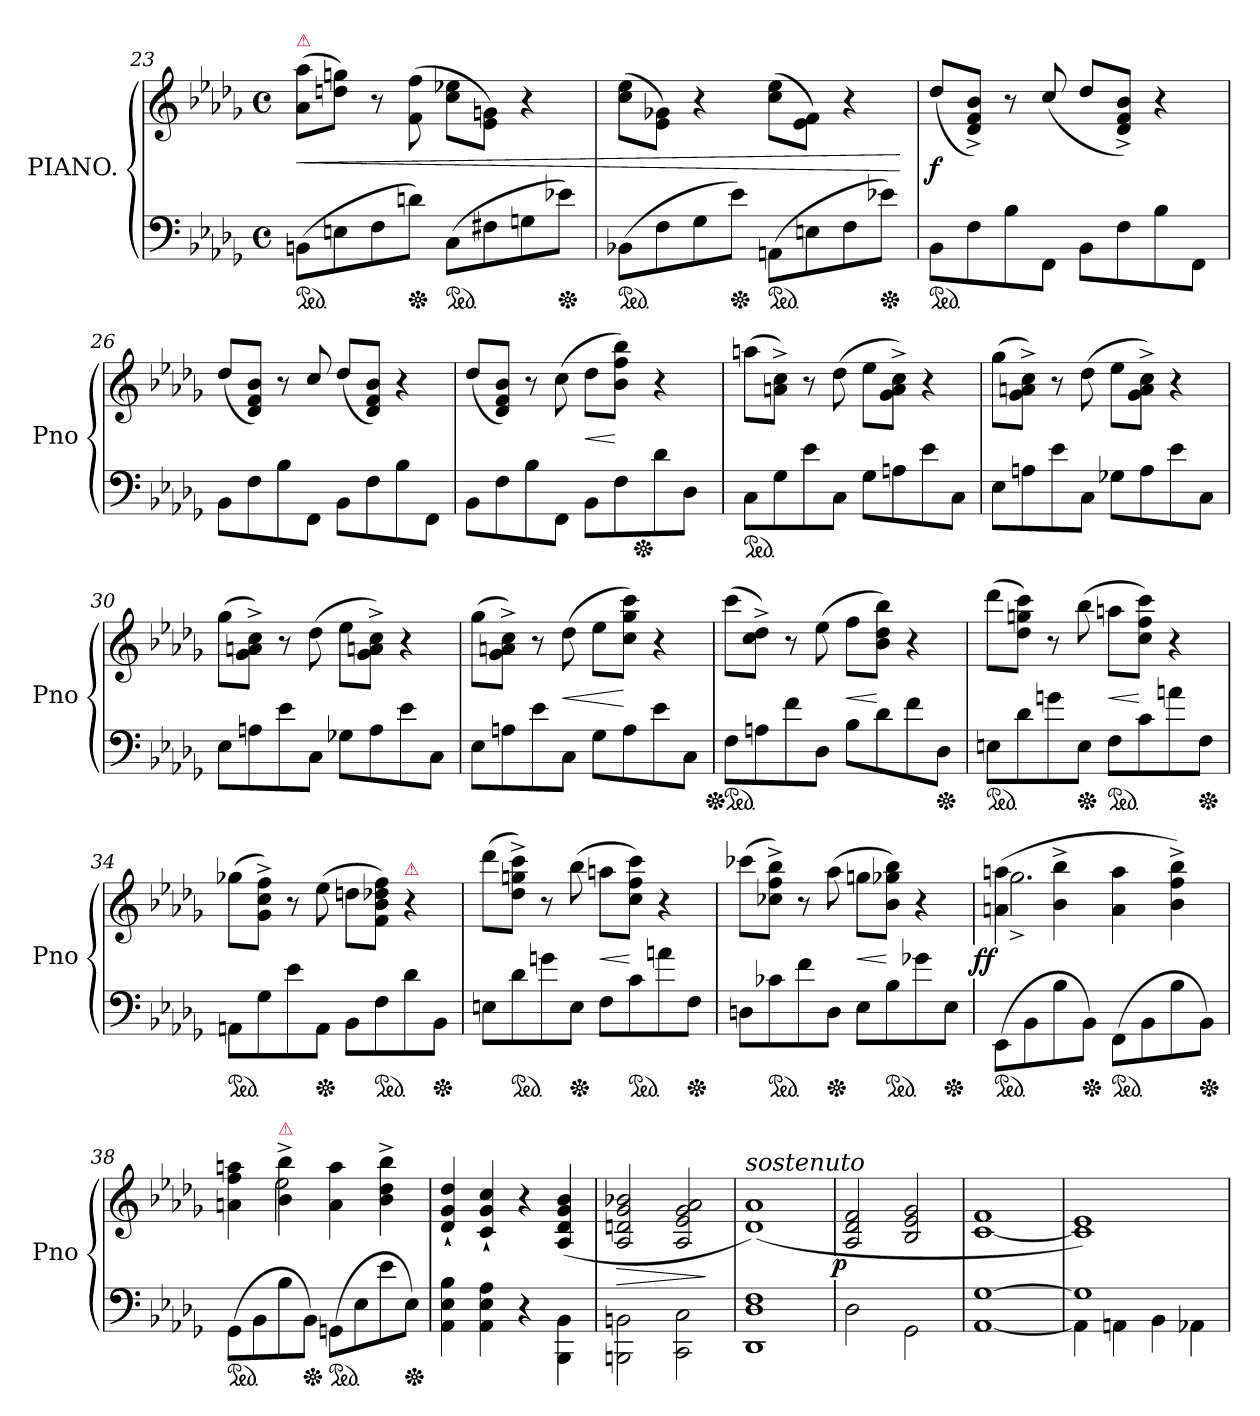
**kern	**kern	**dynam
*part1	*part1	*part1
*staff2	*staff1	*staff1/2
*I"PIANO.	*	*
*I'Pno	*	*
*clefF4	*clefG2	*
*k[b-e-a-d-g-]	*k[b-e-a-d-g-]	*
*b-:	*b-:	*
*M2/2	*M2/2	*
*met(c)	*met(c)	*
=23	=23	=23
!	!LO:TX:a:color=crimson:t=⚠	!
*ped	*	*
(>8BBn\L	(>8a-\ 8aa-\L	<
8En	8ddn 8ggnJ)	.
8F	8r	.
*Xped	*	*
8dnJ)	(>8f\ 8ff\	.
*ped	*	*
(>8C\L	8cc\ 8ee-X\L	.
8F#X	8e- 8gnJ)	.
8Gn	4r	.
*Xped	*	*
8e-XJ)	.	.
=24	=24	=24
*ped	*	*
(>8BB-X\L	(>8cc\ 8ee-\L	.
8F	8e- 8g-XJ)	.
8G-	4r	.
*Xped	*	*
8e-J)	.	.
*ped	*	*
(>8AAn\L	(>8cc\ 8ee-\L	.
8En	8e- 8fJ)	.
8F	4r	.
*Xped	*	*
8e-XJ)	.	.
.	.	[
=25	=25	=25
*ped	*	*
8BB-\L	(<8dd-/L	f
8F	8d-^< 8f^< 8b-^<J)	.
8B-	8r	.
8FFJ	(<8cc/	.
8BB-\L	8dd-/L	.
8F	8d-^< 8f^< 8b-^<J)	.
8B-	4r	.
8FFJ	.	.
=26	=26	=26
8BB-\L	(<8dd-/L	.
8F	8d- 8f 8b-J)	.
8B-	8r	.
8FFJ	8cc/	.
8BB-\L	(<8dd-/L	.
8F	8d- 8f 8b-J)	.
8B-	4r	.
8FFJ	.	.
=27	=27	=27
*	*^	*
8BB-\L	(<8dd-/L	2ryy	.
8F	8d- 8f 8b-J)	.	.
8B-	8r	.	.
8FFJ	(>8cc\	.	.
8BB-\L	8dd-\L	8.ryy	<
8F	8b- 8ff 8bb-J)	.	[
*Xped	*	*	*
.	.	4ryy	.
8d-	4r	.	.
8D-J	.	.	.
.	.	16ryy	.
*	*v	*v	*
=28	=28	=28
*ped	*	*
8C\L	(>8aan\L	.
8G-	8an^> 8cc^>J)	.
8e-	8r	.
8CJ	(>8dd-\	.
8G-\L	8ee-\L	.
8An	8g-^> 8a^> 8cc^>J)	.
8e-	4r	.
8CJ	.	.
=29	=29	=29
8E-\L	(>8gg-\L	.
8An	8g-^> 8an^> 8cc^>J)	.
8e-	8r	.
8CJ	(>8dd-\	.
8G-X\L	8ee-\L	.
8A	8g-^> 8a^> 8cc^>J)	.
8e-	4r	.
8CJ	.	.
=30	=30	=30
8E-\L	(>8gg-\L	.
8An	8g-^> 8an^> 8cc^>J)	.
8e-	8r	.
8CJ	(>8dd-\	.
8G-X\L	8ee-\L	.
8A	8g-^> 8an^> 8cc^>J)	.
8e-	4r	.
8CJ	.	.
=31	=31	=31
8E-\L	(>8gg-\L	.
8An	8g-^> 8an^> 8cc^>J)	.
8e-	8r	.
8CJ	(>8dd-\	<
8G-\L	8ee-\L	.
8A	8cc 8gg- 8cccJ)	[
8e-	4r	.
8CJ	.	.
=32	=32	=32
*Xped	*	*
*ped	*	*
8F\L	(>8ccc\L	.
8An	8cc^> 8dd-^>J)	.
8f	8r	.
8D-J	(>8ee-\	.
8B-\L	8ff\L	<
8d-	8b- 8dd- 8bb-J)	[
8f	4r	.
*Xped	*	*
8D-J	.	.
=33	=33	=33
*ped	*	*
8En\L	(>8ddd-\L	.
8d-	8dd- 8ggn 8cccJ)	.
8gn	8r	.
*Xped	*	*
8EJ	(>8bb-\	.
*ped	*	*
8F\L	8aan\L	<
8c	8cc 8ff 8cccJ)	[
8an	4r	.
*Xped	*	*
8FJ	.	.
=34	=34	=34
*ped	*	*
8AAn\L	(>8gg-X\L	.
8G-	8g-^< 8cc^< 8ff^<J)	.
8e-	8r	.
*Xped	*	*
8AAJ	(>8ee-\	.
8BB-\L	8ddn\L	.
*ped	*	*
8F	8f 8b- 8dd-X 8ffJ)	.
!	!LO:TX:a:color=crimson:t=⚠	!
8d-	4r	.
*Xped	*	*
8BB-J	.	.
=35	=35	=35
8En\L	(>8ddd-\L	.
*ped	*	*
8d-	8dd-^< 8ggn^< 8ccc^<J)	.
8gn	8r	.
*Xped	*	*
8EJ	(>8bb-\	.
8F\L	8aan\L	<
*ped	*	*
8c	8cc 8ff 8cccJ)	[
8an	4r	.
*Xped	*	*
8FJ	.	.
=36	=36	=36
8Dn\L	(>8ccc-X\L	.
*ped	*	*
8c-X	8cc-X^> 8ff^> 8bb-^>J)	.
8f	8r	.
*Xped	*	*
8DJ	(>8aa-\	.
8E-\L	8ggn\L	<
*ped	*	*
8B-	8b- 8gg-X 8bb-J)	[
8g-X	4r	.
*Xped	*	*
8E-J	.	.
=37	=37	=37
*	*^	*
!	!	!	!LO:DY:rj
*ped	*	*	*
(>8EE-\L	(>4an\ 4aan\	2.gg-^<\	ff
8BB-	.	.	.
8B-	4b-^>\ 4bb-^>\	.	.
*Xped	*	*	*
8BB-J)	.	.	.
*ped	*	*	*
(>8FF\L	4a\ 4aa\	.	.
8BB-	.	.	.
8B-	4b-^>\ 4ff^>\ 4bb-^>\)	4ryy	.
*Xped	*	*	*
8BB-J)	.	.	.
=38	=38	=38	=38
*ped	*	*	*
(>8GG-\L	4an\ 4ff\ 4aan\	4ryy	.
8BB-	.	.	.
!	!LO:TX:a:color=crimson:t=⚠	!	!
8B-	4b-^>\ 4bb-^>\	2ee-\	.
*Xped	*	*	*
8BB-J)	.	.	.
*ped	*	*	*
(>8GGn\L	4a\ 4aa\	.	.
8E-	.	.	.
8e-	4b-^>\ 4dd-^>\ 4bb-^>\	4ryy	.
*Xped	*	*	*
8E-J)	.	.	.
*	*v	*v	*
=39	=39	=39
4AA-\ 4E-\ 4B-\	4d-`</ 4g-`</ 4dd-`</	.
4AA-\ 4E-\ 4A-\	4c`</ 4g-`</ 4cc`</	.
4r	4r	.
4BBB-\ 4BB-\	(>4A-/ 4d-/ 4g-/ 4b-/	.
=40	=40	=40
2BBBn\ 2BBn\	2A-/ 2dn/ 2g-/ 2b-X/	>
2CC\ 2C\	2A-/ 2e-/ 2g-/ 2a-/	.
.	.	]
=41	=41	=41
!	!LO:TX:a:i:t=sostenuto	!
1DD- 1D- 1F	(>1d- 1a-)	.
=42	=42	=42
!	!	!LO:DY:rj
2D-\	2A-/ 2d-/ 2f/	p
2GG-\	2B-/ 2e-/ 2g-/	.
=43	=43	=43
[1AA- [1G-	[1c 1f	.
=44	=44	=44
*^	*	*
1G-]	4AA-\]	1c] 1e-)	.
.	4AAn\	.	.
.	4BB-\	.	.
.	4AA-X\	.	.
*v	*v	*	*
=	=	=
*-	*-	*-
